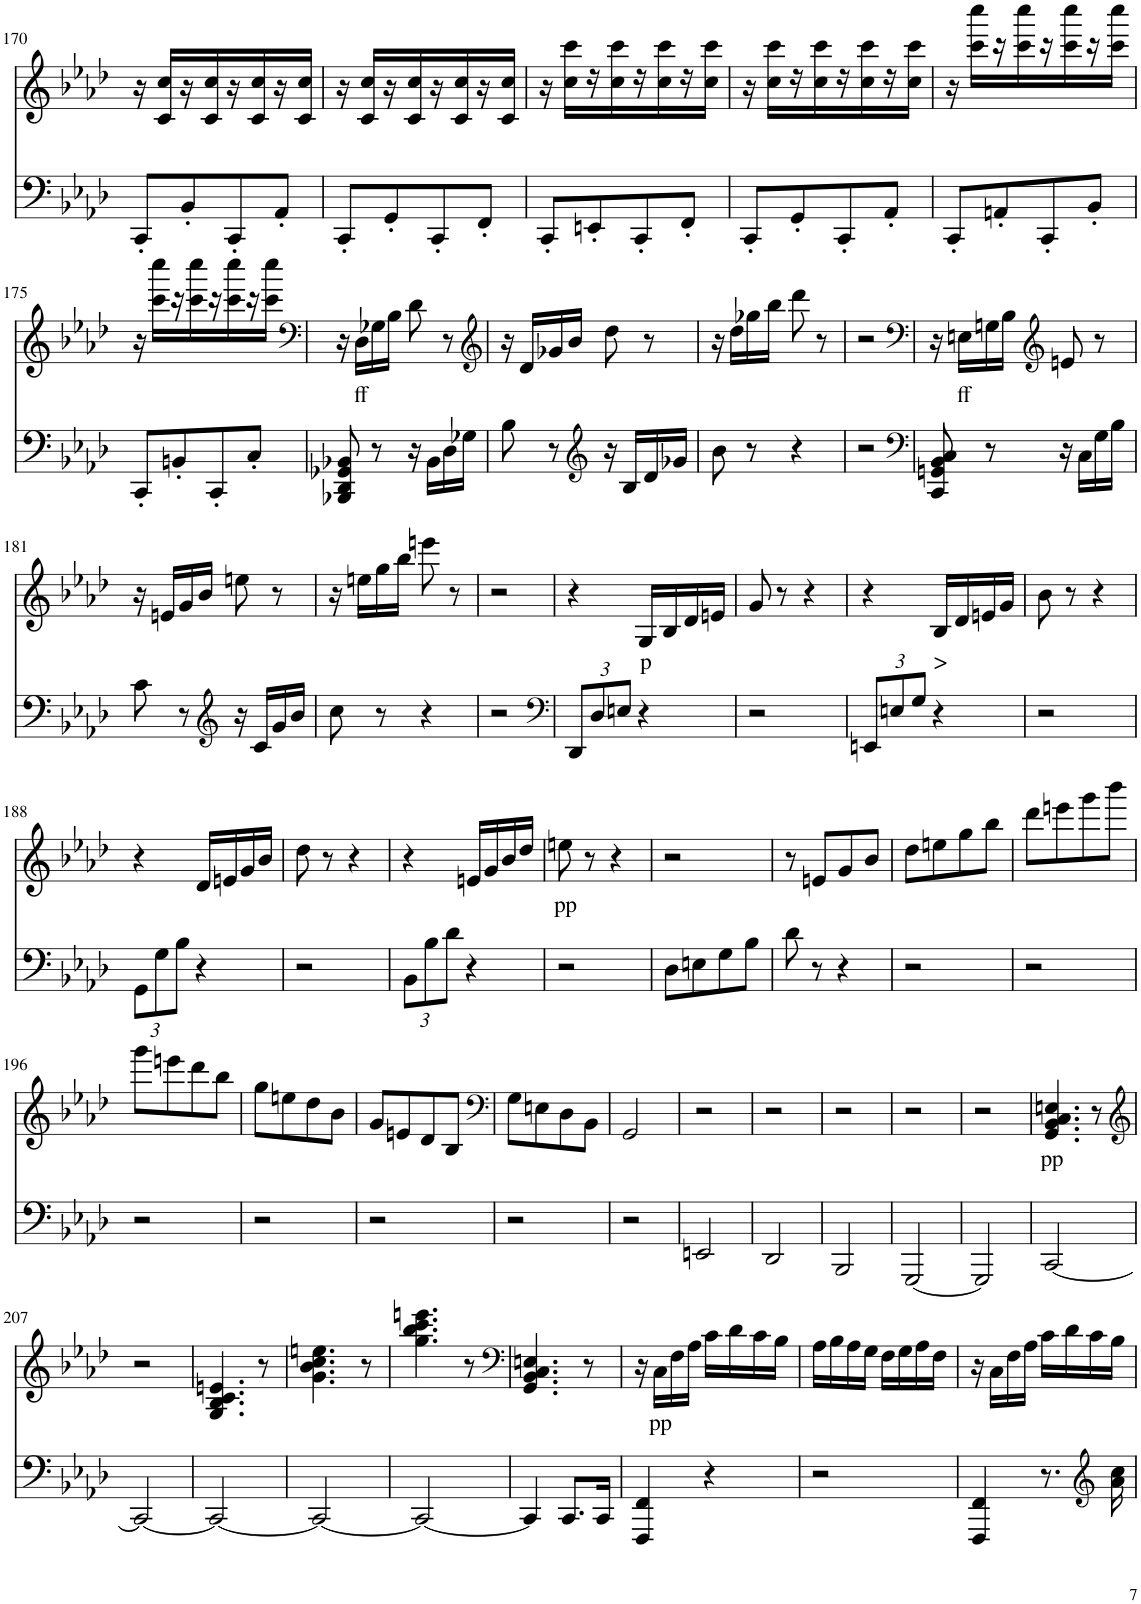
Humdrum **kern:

**kern	**kern	**text
*part2	*part1	*part1
*staff2	*staff1	*staff1
*I"piano	*I"piano	*
*I'Pno	*I'Pno	*
!!LO:PB:g=z
*clefF4	*clefG2	*
*k[b-e-a-d-]	*k[b-e-a-d-]	*
*f:	*f:	*
*M2/4	*M2/4	*
=170	=170	=170
8CC'/L	16r	.
.	16c/ 16cc/LL	.
8BB-'/	16r	.
.	16c/ 16cc/	.
8CC'/	16r	.
.	16c/ 16cc/	.
8AA-'/J	16r	.
.	16c/ 16cc/JJ	.
=171	=171	=171
8CC'/L	16r	.
.	16c/ 16cc/LL	.
8GG'/	16r	.
.	16c/ 16cc/	.
8CC'/	16r	.
.	16c/ 16cc/	.
8FF'/J	16r	.
.	16c/ 16cc/JJ	.
=172	=172	=172
8CC'/L	16r	.
.	16cc\ 16ccc\LL	.
8EEn'/	16r	.
.	16cc\ 16ccc\	.
8CC'/	16r	.
.	16cc\ 16ccc\	.
8FF'/J	16r	.
.	16cc\ 16ccc\JJ	.
=173	=173	=173
8CC'/L	16r	.
.	16cc\ 16ccc\LL	.
8GG'/	16r	.
.	16cc\ 16ccc\	.
8CC'/	16r	.
.	16cc\ 16ccc\	.
8AA-'/J	16r	.
.	16cc\ 16ccc\JJ	.
=174	=174	=174
8CC'/L	16r	.
.	16ccc\ 16cccc\LL	.
8AAn'/	16r	.
.	16ccc\ 16cccc\	.
8CC'/	16r	.
.	16ccc\ 16cccc\	.
8BB-'/J	16r	.
.	16ccc\ 16cccc\JJ	.
!!LO:LB:g=z
=175	=175	=175
8CC'/L	16r	.
.	16ccc\ 16cccc\LL	.
8BBn'/	16r	.
.	16ccc\ 16cccc\	.
8CC'/	16r	.
.	16ccc\ 16cccc\	.
8C'/J	16r	.
.	16ccc\ 16cccc\JJ	.
=176	=176	=176
*	*clefF4	*
8BBB-X/ 8DD-/ 8GG-X/ 8BB-X/	16r	.
!	!	!LO:LY:b
.	16D-\LL	ff
8r	16G-X\	.
.	16B-\JJ	.
16r	8d-\	.
16BB-\LL	.	.
16D-\	8r	.
16G-X\JJ	.	.
=177	=177	=177
*	*clefG2	*
8B-\	16r	.
.	16d-/LL	.
8r	16g-X/	.
.	16b-/JJ	.
*clefG2	*	*
16r	8dd-\	.
16B-/LL	.	.
16d-/	8r	.
16g-X/JJ	.	.
=178	=178	=178
8b-\	16r	.
.	16dd-\LL	.
8r	16gg-X\	.
.	16bb-\JJ	.
4r	8ddd-\	.
.	8r	.
=179	=179	=179
2r	2r	.
=180	=180	=180
*clefF4	*clefF4	*
8CC/ 8GGn/ 8BB-/ 8C/	16r	.
!	!	!LO:LY:b
.	16En\LL	ff
8r	16Gn\	.
.	16B-\JJ	.
*	*clefG2	*
16r	8en/	.
16C\LL	.	.
16G\	8r	.
16B-\JJ	.	.
!!LO:LB:g=z
=181	=181	=181
8c\	16r	.
.	16en/LL	.
8r	16g/	.
.	16b-/JJ	.
*clefG2	*	*
16r	8een\	.
16c/LL	.	.
16g/	8r	.
16b-/JJ	.	.
=182	=182	=182
8cc\	16r	.
.	16een\LL	.
8r	16gg\	.
.	16bb-\JJ	.
4r	8eeen\	.
.	8r	.
=183	=183	=183
2r	2r	.
=184	=184	=184
*clefF4	*	*
*Xbrackettup	*	*
12DD-/L	4r	.
12D-/	.	.
12En/J	.	.
!	!	!LO:LY:b
4r	16G/LL	p
.	16B-/	.
.	16d-/	.
.	16en/JJ	.
=185	=185	=185
2r	8g/	.
.	8r	.
.	4r	.
=186	=186	=186
12EEn/L	4r	.
12En/	.	.
12G/J	.	.
!	!	!LO:LY:b
4r	16B-/LL	>
.	16d-/	.
.	16en/	.
.	16g/JJ	.
=187	=187	=187
2r	8b-\	.
.	8r	.
.	4r	.
!!LO:LB:g=z
=188	=188	=188
12GG\L	4r	.
12G\	.	.
12B-\J	.	.
4r	16d-/LL	.
.	16en/	.
.	16g/	.
.	16b-/JJ	.
=189	=189	=189
2r	8dd-\	.
.	8r	.
.	4r	.
=190	=190	=190
12BB-\L	4r	.
12B-\	.	.
12d-\J	.	.
4r	16en/LL	.
.	16g/	.
.	16b-/	.
.	16dd-/JJ	.
=191	=191	=191
!	!	!LO:LY:b
2r	8een\	pp
.	8r	.
.	4r	.
=192	=192	=192
8D-\L	2r	.
8En\	.	.
8G\	.	.
8B-\J	.	.
=193	=193	=193
8d-\	8r	.
8r	8en/L	.
4r	8g/	.
.	8b-/J	.
=194	=194	=194
2r	8dd-\L	.
.	8een\	.
.	8gg\	.
.	8bb-\J	.
=195	=195	=195
2r	8ddd-\L	.
.	8eeen\	.
.	8ggg\	.
.	8bbb-\J	.
!!LO:LB:g=z
=196	=196	=196
2r	8ggg\L	.
.	8eeen\	.
.	8ddd-\	.
.	8bb-\J	.
=197	=197	=197
2r	8gg\L	.
.	8een\	.
.	8dd-\	.
.	8b-\J	.
=198	=198	=198
2r	8g/L	.
.	8en/	.
.	8d-/	.
.	8B-/J	.
=199	=199	=199
*	*clefF4	*
2r	8G\L	.
.	8En\	.
.	8D-\	.
.	8BB-\J	.
=200	=200	=200
2r	2GG/	.
=201	=201	=201
2EEn/	2r	.
=202	=202	=202
2DD-/	2r	.
=203	=203	=203
2BBB-/	2r	.
=204	=204	=204
[2GGG/	2r	.
=205	=205	=205
2GGG/]	2r	.
=206	=206	=206
!	!	!LO:LY:b
[2CC/	4.GG/ 4.BB-/ 4.C/ 4.En/	pp
.	8r	.
!!LO:LB:g=z
=207	=207	=207
*	*clefG2	*
2CC/_	2r	.
=208	=208	=208
2CC/_	4.G/ 4.B-/ 4.c/ 4.en/	.
.	8r	.
=209	=209	=209
2CC/_	4.g\ 4.b-\ 4.cc\ 4.een\	.
.	8r	.
=210	=210	=210
2CC/_	4.gg\ 4.bb-\ 4.ccc\ 4.eeen\	.
.	8r	.
=211	=211	=211
*	*clefF4	*
4CC/]	4.GG/ 4.BB-/ 4.C/ 4.En/	.
8.CC/L	.	.
.	8r	.
16CC/Jk	.	.
=212	=212	=212
4FFF/ 4FF/	16r	.
!	!	!LO:LY:b
.	16C\LL	pp
.	16F\	.
.	16A-\JJ	.
4r	16c\LL	.
.	16d-\	.
.	16c\	.
.	16B-\JJ	.
=213	=213	=213
2r	16A-\LL	.
.	16B-\	.
.	16A-\	.
.	16G\JJ	.
.	16F\LL	.
.	16G\	.
.	16A-\	.
.	16F\JJ	.
=214	=214	=214
4FFF/ 4FF/	16r	.
.	16C\LL	.
.	16F\	.
.	16A-\JJ	.
8.r	16c\LL	.
.	16d-\	.
.	16c\	.
*clefG2	*	*
16a-\ 16cc\	16B-\JJ	.
=	=	=
*-	*-	*-
